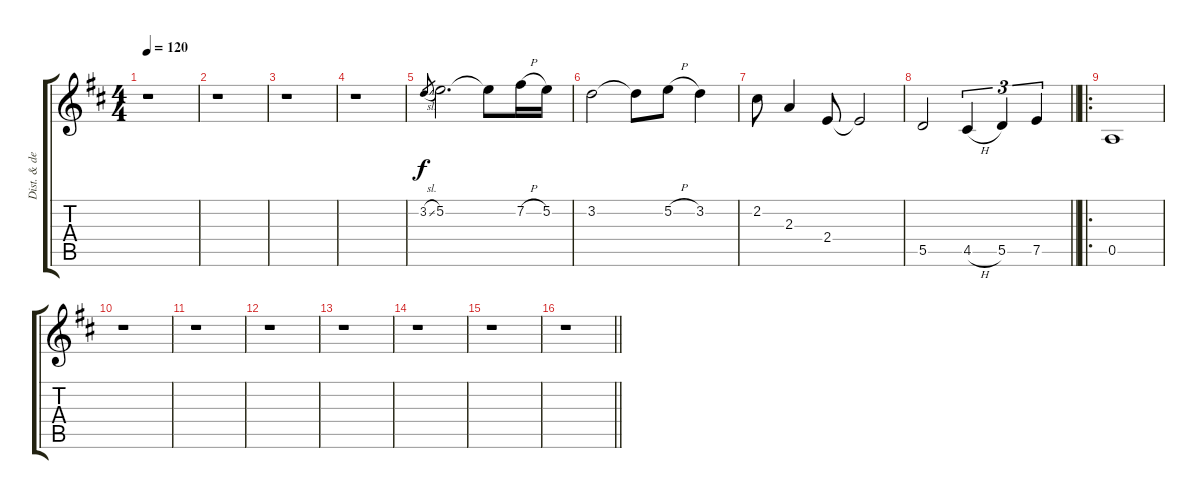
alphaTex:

\track ("Dist. & delay" "Dist. & de") {instrument overdrivenguitar}
\staff {score tabs}
\tuning (E4 B3 G3 D3 A2 E2) {hide}
\ts (4 4)
\tempo 120
\clef g2
\ks d
r.1{dy f instrument overdrivenguitar} |
r.1 |
r.1 |
r.1 |
3.2{sl}.8{gr} 5.2.2{d} 5.2{t}.8 7.2{h}.16 5.2.16 |
3.2.2 3.2{t}.8 5.2{h}.8 3.2.4 |
2.2.8 2.3.4 2.4.8 2.4{t}.2 |
\barLineRight lightlight
5.5.2 4.5{h}.4{tu (3 2)} 5.5.4{tu (3 2)} 7.5.4{tu (3 2)} |
\ro
0.5.1 |
r.1 |
r.1 |
r.1 |
r.1 |
r.1 |
r.1 |
\barLineRight lightlight
r.1
